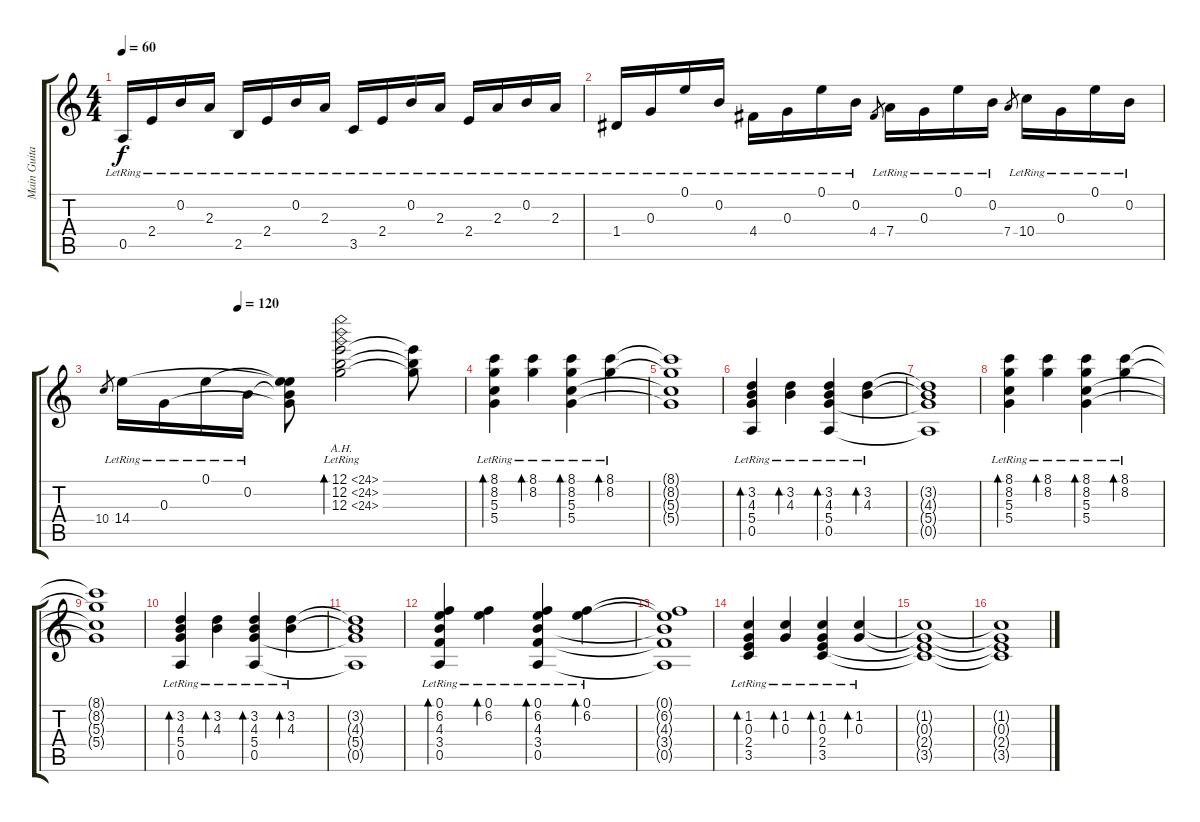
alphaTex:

\track ("Main Guitar" "Main Guita") {instrument acousticguitarsteel}
\staff {score tabs}
\tuning (E4 B3 G3 D3 A2 E2) {hide}
\ts (4 4)
\tempo 60
\clef g2
\ks c
0.5{lr}.16{dy f} 2.4{lr}.16 0.2{lr}.16 2.3{lr}.16 2.5{lr}.16 2.4{lr}.16 0.2{lr}.16 2.3{lr}.16 3.5{lr}.16 2.4{lr}.16 0.2{lr}.16 2.3{lr}.16 2.4{lr}.16 2.3{lr}.16 0.2{lr}.16 2.3{lr}.16 |
1.4{lr}.16 0.3{lr}.16 0.1{lr}.16 0.2{lr}.16 4.4{lr}.16 0.3{lr}.16 0.1{lr}.16 0.2{lr}.16 4.4.8{gr} 7.4{lr}.16 0.3{lr}.16 0.1{lr}.16 0.2{lr}.16 7.4.8{gr} 10.4{lr}.16 0.3{lr}.16 0.1{lr}.16 0.2{lr}.16 |
\tempo (120 0.375)
10.4.8{gr} 14.4{lr}.16 0.3{lr}.16 0.1{lr}.16 0.2{lr}.16 (0.1{t} 0.2{t} 0.3{t} 14.4{t}).8 (12.1{ah 12 lr} 12.2{ah 12 lr} 12.3{ah 12 lr}).2{bd 120} (12.1{t} 12.2{t} 12.3{t}).8 |
(8.1{lr} 8.2{lr} 5.3{lr} 5.4{lr}).4{bd 480} (8.1{lr} 8.2{lr}).4{bd 480 balance 0} (8.1{lr} 8.2{lr} 5.3{lr} 5.4{lr}).4{bd 480 balance 16} (8.1{lr} 8.2{lr}).4{bd 480 balance 8} |
(8.1{t} 8.2{t} 5.3{t} 5.4{t}).1 |
(3.2{lr} 4.3{lr} 5.4{lr} 0.5{lr}).4{bd 480} (3.2{lr} 4.3{lr}).4{bd 480 balance 0} (3.2{lr} 4.3{lr} 5.4{lr} 0.5{lr}).4{bd 480 balance 16} (3.2{lr} 4.3{lr}).4{bd 480 balance 8} |
(3.2{t} 4.3{t} 5.4{t} 0.5{t}).1 |
(8.1{lr} 8.2{lr} 5.3{lr} 5.4{lr}).4{bd 480} (8.1{lr} 8.2{lr}).4{bd 480 balance 0} (8.1{lr} 8.2{lr} 5.3{lr} 5.4{lr}).4{bd 480 balance 16} (8.1{lr} 8.2{lr}).4{bd 480 balance 8} |
(8.1{t} 8.2{t} 5.3{t} 5.4{t}).1 |
(3.2{lr} 4.3{lr} 5.4{lr} 0.5{lr}).4{bd 480} (3.2{lr} 4.3{lr}).4{bd 480 balance 0} (3.2{lr} 4.3{lr} 5.4{lr} 0.5{lr}).4{bd 480 balance 16} (3.2{lr} 4.3{lr}).4{bd 480 balance 8} |
(3.2{t} 4.3{t} 5.4{t} 0.5{t}).1 |
(0.1{lr} 6.2{lr} 4.3{lr} 3.4{lr} 0.5{lr}).4{bd 480} (0.1{lr} 6.2{lr}).4{bd 480 balance 0} (0.1{lr} 6.2{lr} 4.3{lr} 3.4{lr} 0.5{lr}).4{bd 480 balance 16} (0.1{lr} 6.2{lr}).4{bd 480 balance 8} |
(0.1{t} 6.2{t} 4.3{t} 3.4{t} 0.5{t}).1 |
(1.2{lr} 0.3{lr} 2.4{lr} 3.5{lr}).4{bd 480} (1.2{lr} 0.3{lr}).4{bd 480 balance 0} (1.2{lr} 0.3{lr} 2.4{lr} 3.5{lr}).4{bd 480 balance 16} (1.2{lr} 0.3{lr}).4{bd 480 balance 8} |
(1.2{t} 0.3{t} 2.4{t} 3.5{t}).1 |
(1.2{t} 0.3{t} 2.4{t} 3.5{t}).1
